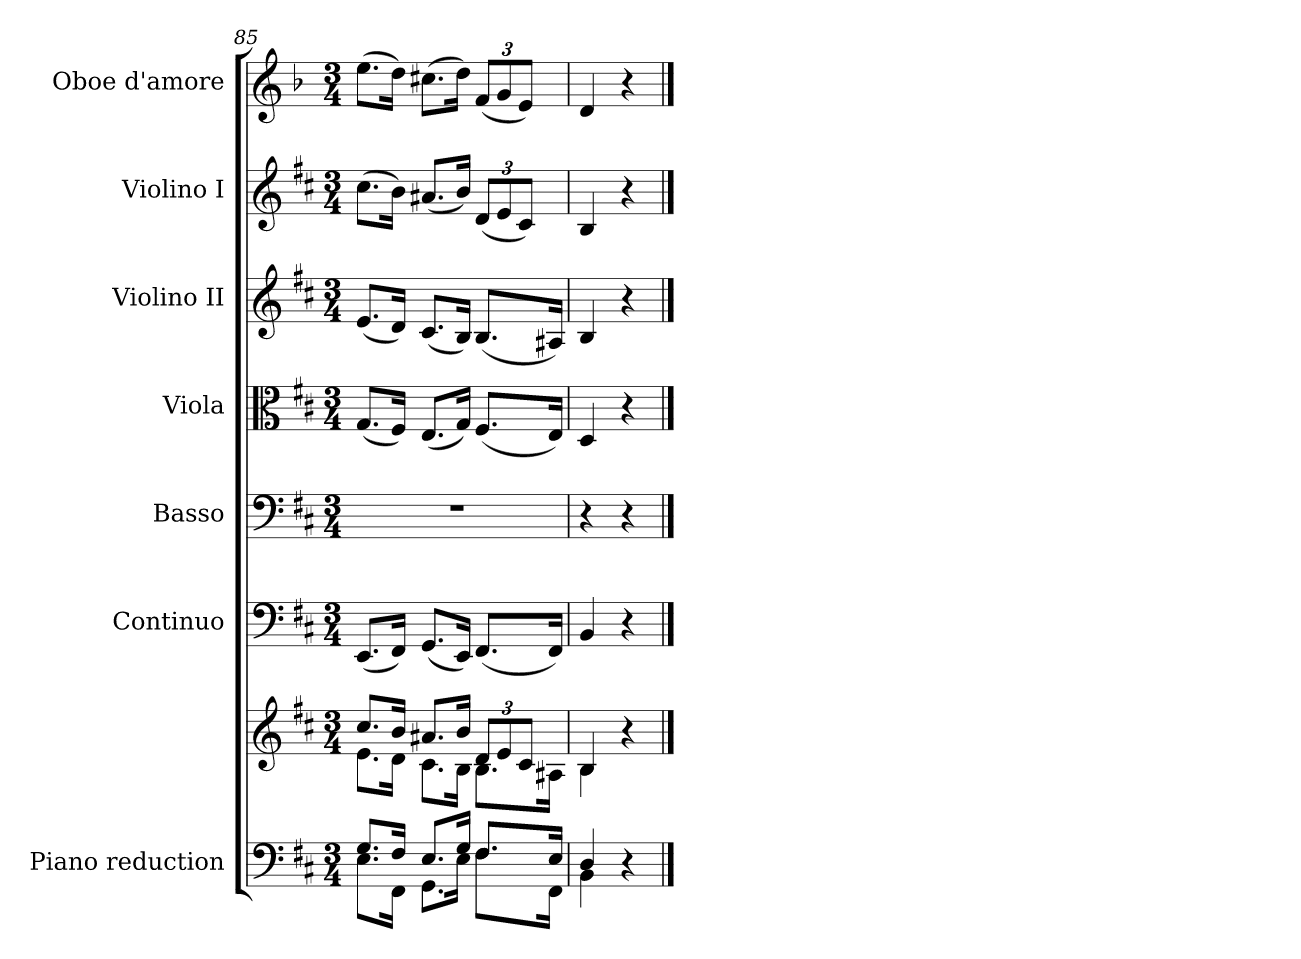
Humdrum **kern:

**kern	**kern	**kern	**kern	**kern	**kern	**kern	**kern
*part7	*part7	*part6	*part5	*part4	*part3	*part2	*part1
*staff8	*staff7	*staff6	*staff5	*staff4	*staff3	*staff2	*staff1
*I"Piano reduction	*	*I"Continuo	*I"Basso	*I"Viola	*I"Violino II	*I"Violino I	*I"Oboe d'amore
*I'Pno	*	*	*	*	*	*	*I'Ob
*clefF4	*clefG2	*clefF4	*clefF4	*clefC3	*clefG2	*clefG2	*clefG2
*	*	*	*	*	*	*	*ITrd2c3
*k[f#c#]	*k[f#c#]	*k[f#c#]	*k[f#c#]	*k[f#c#]	*k[f#c#]	*k[f#c#]	*k[f#c#]
*M3/4	*M3/4	*M3/4	*M3/4	*M3/4	*M3/4	*M3/4	*M3/4
=85	=85	=85	=85	=85	=85	=85	=85
*^	*^	*	*	*	*	*	*
8.G/L	8.E\L	8.cc#/L	8.e\L	(<8.EE/L	2.r	(<8.G/L	(<8.e/L	(>8.cc#\L	(>8.cc#\L
16F#/Jk	16FF#\Jk	16b/Jk	16d\Jk	16FF#/Jk)	.	16F#/Jk)	16d/Jk)	16b\Jk)	16b\Jk)
8.E/L	8.GG\L	8.a#X/L	8.c#\L	(<8.GG/L	.	(<8.E/L	(<8.c#/L	(<8.a#X/L	(>8.a#X\L
16G/Jk	16E\Jk	16b/Jk	16B\Jk	16EE/Jk)	.	16G/Jk)	16B/Jk)	16b/Jk)	16b\Jk)
*	*	*Xbrackettup	*	*	*	*	*	*Xbrackettup	*Xbrackettup
8.F#/L	8.F#\L	12d/L	8.B\L	(<8.FF#/L	.	(<8.F#/L	(<8.B/L	(<12d/L	(<12d/L
.	.	12e/	.	.	.	.	.	12e/	12e/
.	.	12c#/J	.	.	.	.	.	12c#/J)	12c#/J)
16E/Jk	16FF#\Jk	.	16A#X\Jk	16FF#/Jk)	.	16E/Jk)	16A#X/Jk)	.	.
=86	=86	=86	=86	=86	=86	=86	=86	=86	=86
4D/	4BB\	4B/	4B\	4BB/	4r	4D/	4B/	4B/	4B/
4r	4ryy	4r	4ryy	4r	4r	4r	4r	4r	4r
*v	*v	*	*	*	*	*	*	*	*
*	*v	*v	*	*	*	*	*	*
==	==	==	==	==	==	==	==
*-	*-	*-	*-	*-	*-	*-	*-
